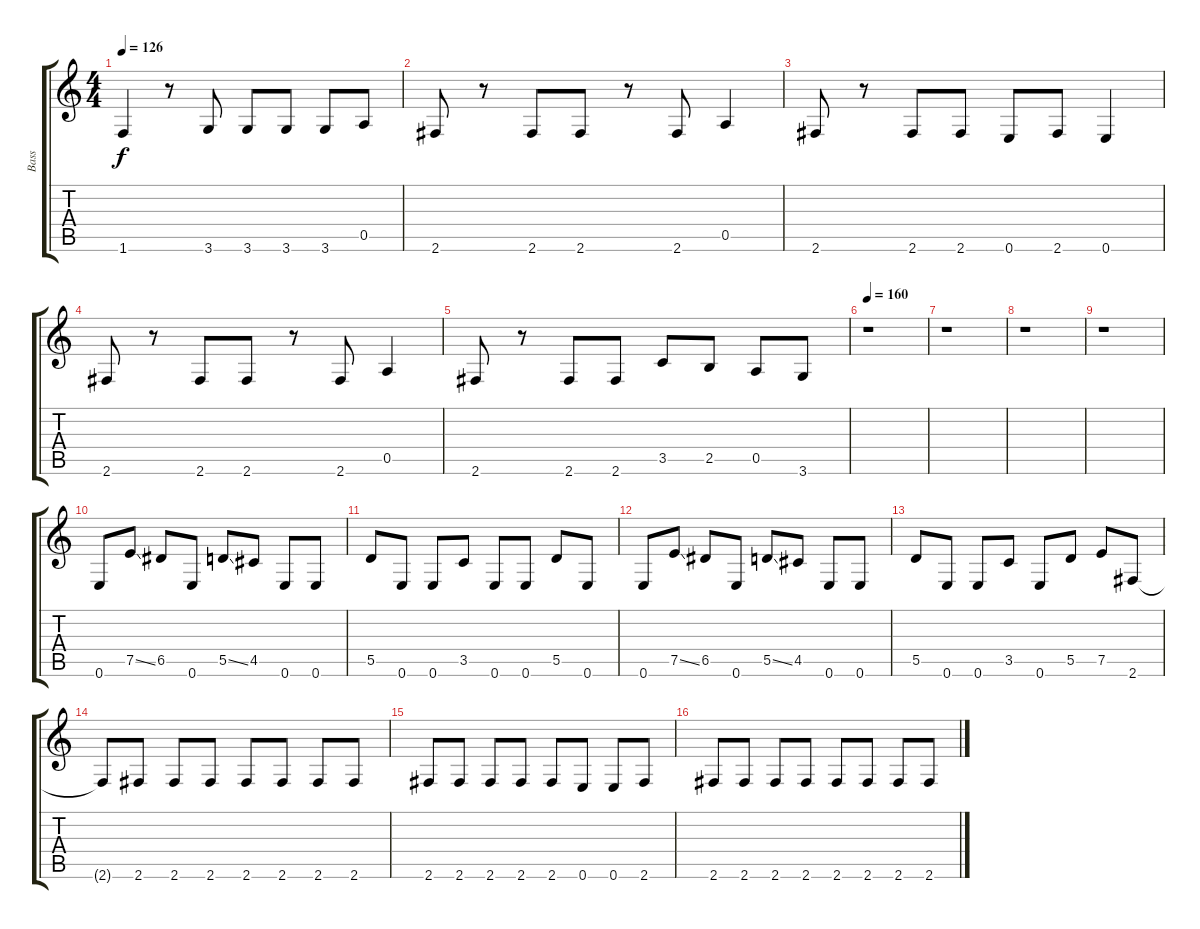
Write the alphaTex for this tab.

\track ("Bass" "Bass") {instrument electricbasspick}
\staff {score tabs}
\tuning (E4 B3 G3 D3 A2 E2) {hide}
\ts (4 4)
\tempo 126
\clef g2
\ks c
1.6.4{dy f} r.8 3.6.8 3.6.8 3.6.8 3.6.8 0.5.8 |
2.6.8 r.8 2.6.8 2.6.8 r.8 2.6.8 0.5.4 |
2.6.8 r.8 2.6.8 2.6.8 0.6.8 2.6.8 0.6.4 |
2.6.8 r.8 2.6.8 2.6.8 r.8 2.6.8 0.5.4 |
2.6.8 r.8 2.6.8 2.6.8 3.5.8 2.5.8 0.5.8 3.6.8 |
\tempo 160
r.1 |
r.1 |
r.1 |
r.1 |
0.6.8 7.5{ss}.8 6.5.8 0.6.8 5.5{ss}.8 4.5.8 0.6.8 0.6.8 |
5.5.8 0.6.8 0.6.8 3.5.8 0.6.8 0.6.8 5.5.8 0.6.8 |
0.6.8 7.5{ss}.8 6.5.8 0.6.8 5.5{ss}.8 4.5.8 0.6.8 0.6.8 |
5.5.8 0.6.8 0.6.8 3.5.8 0.6.8 5.5.8 7.5.8 2.6.8 |
2.6{t}.8 2.6.8 2.6.8 2.6.8 2.6.8 2.6.8 2.6.8 2.6.8 |
2.6.8 2.6.8 2.6.8 2.6.8 2.6.8 0.6.8 0.6.8 2.6.8 |
2.6.8 2.6.8 2.6.8 2.6.8 2.6.8 2.6.8 2.6.8 2.6.8
